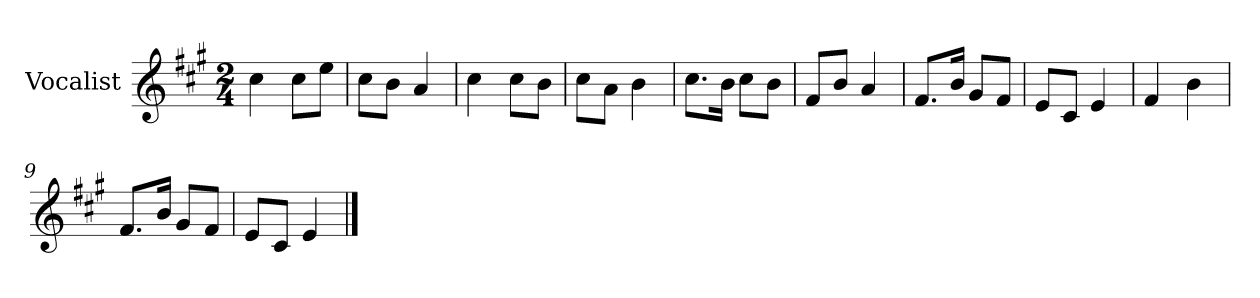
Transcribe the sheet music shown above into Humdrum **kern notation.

**kern
*part1
*staff1
*I"Vocalist
*k[f#c#g#]
*A:
*M2/4
=
4cc#
8cc#L
8eeJ
=1
8cc#L
8bJ
4a
=2
4cc#
8cc#L
8bJ
=3
8cc#L
8aJ
4b
=4
8.cc#L
16bJk
8cc#L
8bJ
=5
8f#L
8bJ
4a
=6
8.f#L
16bJk
8g#L
8f#J
=7
8eL
8c#J
4e
=8
4f#
4b
=9
8.f#L
16bJk
8g#L
8f#J
=10
8eL
8c#J
4e
==
*-
